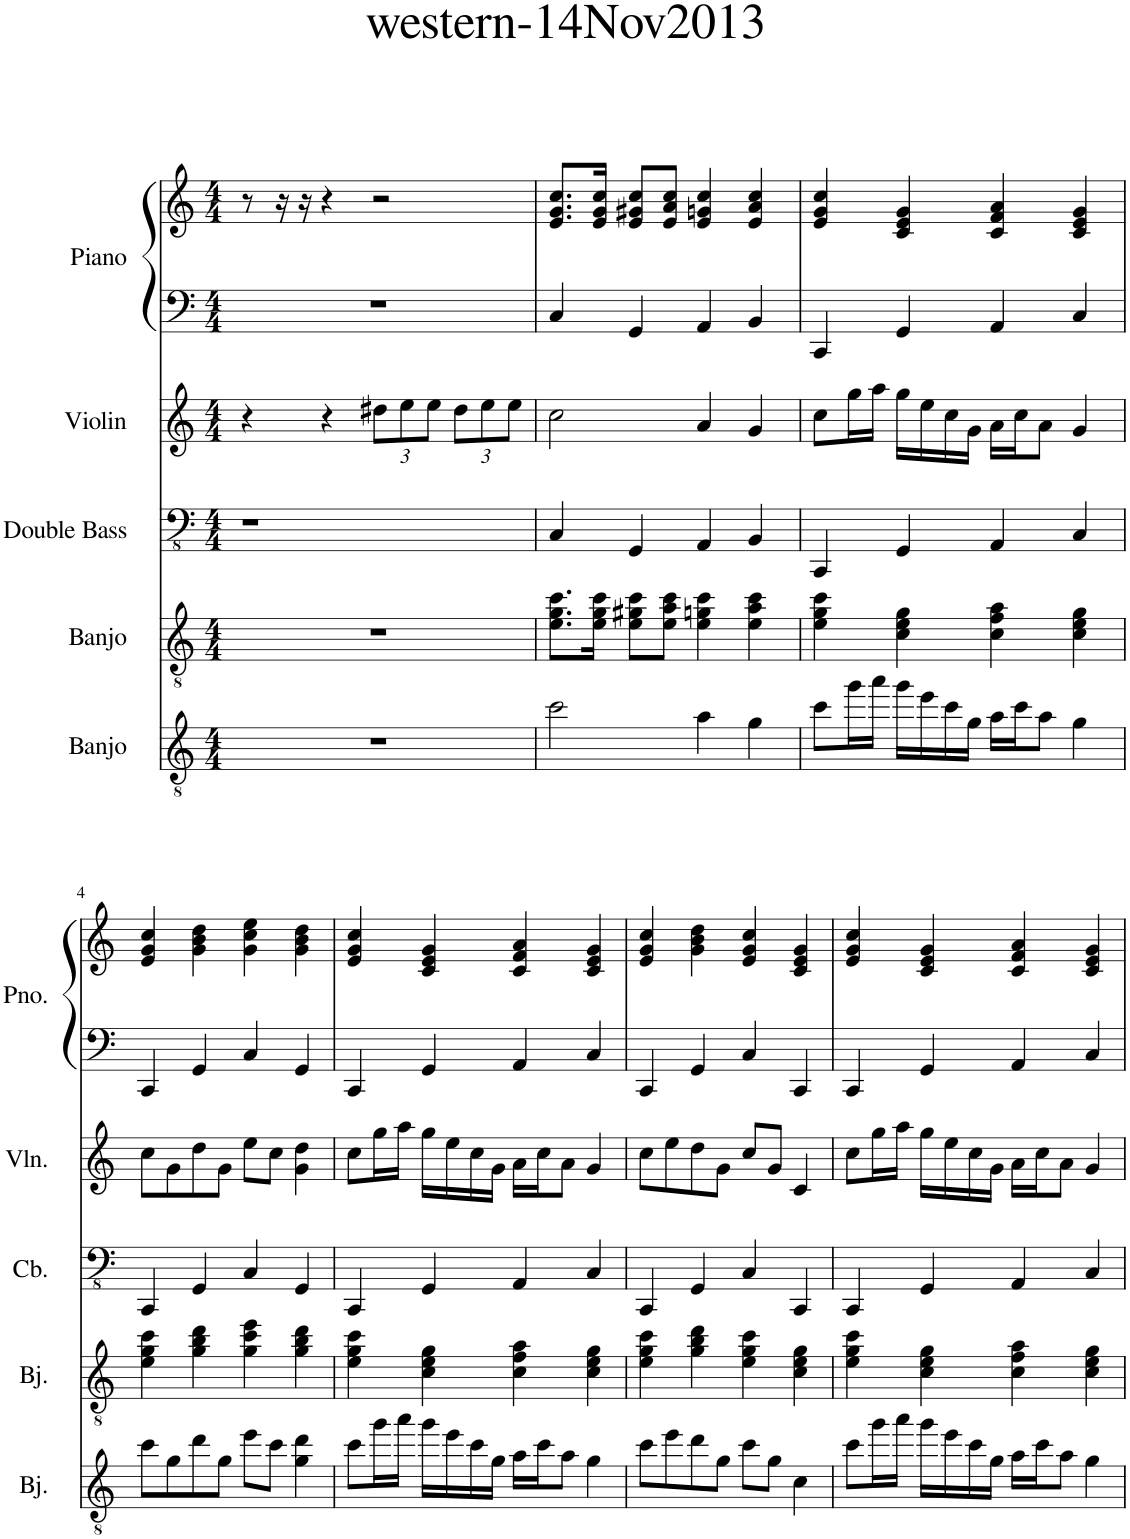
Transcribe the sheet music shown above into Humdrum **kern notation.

**kern	**kern	**kern	**kern	**kern	**kern
*part5	*part4	*part3	*part2	*part1	*part1
*staff6	*staff5	*staff4	*staff3	*staff2	*staff1
*I"Banjo	*I"Banjo	*I"Double Bass	*I"Violin	*I"Piano	*
*I'Bj.	*I'Bj.	*	*I'Vln.	*I'Pno.	*
*clefGv2	*clefGv2	*clefFv4	*clefG2	*clefF4	*clefG2
*Trd7c12	*Trd7c12	*	*	*	*
*k[]	*k[]	*k[]	*k[]	*k[]	*k[]
*M4/4	*M4/4	*M4/4	*M4/4	*M4/4	*M4/4
=1	=1	=1	=1	=1	=1
1r	1r	1r	4r	1r	8r
.	.	.	.	.	16r
.	.	.	.	.	16r
.	.	.	4r	.	4r
*	*	*	*Xbrackettup	*	*
.	.	.	12dd#X\L	.	2r
.	.	.	12ee\	.	.
.	.	.	12ee\J	.	.
.	.	.	12dd#\L	.	.
.	.	.	12ee\	.	.
.	.	.	12ee\J	.	.
=2	=2	=2	=2	=2	=2
2cc\	8.e\ 8.g\ 8.cc\L	4CC/	2cc\	4C/	8.e/ 8.g/ 8.cc/L
.	16e\ 16g\ 16cc\Jk	.	.	.	16e/ 16g/ 16cc/Jk
.	8e\ 8g#X\ 8cc\L	4GGG/	.	4GG/	8e/ 8g#X/ 8cc/L
.	8e\ 8a\ 8cc\J	.	.	.	8e/ 8a/ 8cc/J
4a\	4e\ 4gn\ 4cc\	4AAA/	4a/	4AA/	4e/ 4gn/ 4cc/
4g\	4e\ 4a\ 4cc\	4BBB/	4g/	4BB/	4e/ 4a/ 4cc/
=3	=3	=3	=3	=3	=3
8cc\L	4e\ 4g\ 4cc\	4CCC/	8cc\L	4CC/	4e/ 4g/ 4cc/
16gg\L	.	.	16gg\L	.	.
16aa\JJ	.	.	16aa\JJ	.	.
16gg\LL	4c\ 4e\ 4g\	4GGG/	16gg\LL	4GG/	4c/ 4e/ 4g/
16ee\	.	.	16ee\	.	.
16cc\	.	.	16cc\	.	.
16g\JJ	.	.	16g\JJ	.	.
16a\LL	4c\ 4f\ 4a\	4AAA/	16a\LL	4AA/	4c/ 4f/ 4a/
16cc\J	.	.	16cc\J	.	.
8a\J	.	.	8a\J	.	.
4g\	4c\ 4e\ 4g\	4CC/	4g/	4C/	4c/ 4e/ 4g/
!!LO:LB:g=z
=4	=4	=4	=4	=4	=4
8cc\L	4e\ 4g\ 4cc\	4CCC/	8cc\L	4CC/	4e/ 4g/ 4cc/
8g\	.	.	8g\	.	.
8dd\	4g\ 4b\ 4dd\	4GGG/	8dd\	4GG/	4g\ 4b\ 4dd\
8g\J	.	.	8g\J	.	.
8ee\L	4g\ 4cc\ 4ee\	4CC/	8ee\L	4C/	4g\ 4cc\ 4ee\
8cc\J	.	.	8cc\J	.	.
4g\ 4dd\	4g\ 4b\ 4dd\	4GGG/	4g\ 4dd\	4GG/	4g\ 4b\ 4dd\
=5	=5	=5	=5	=5	=5
8cc\L	4e\ 4g\ 4cc\	4CCC/	8cc\L	4CC/	4e/ 4g/ 4cc/
16gg\L	.	.	16gg\L	.	.
16aa\JJ	.	.	16aa\JJ	.	.
16gg\LL	4c\ 4e\ 4g\	4GGG/	16gg\LL	4GG/	4c/ 4e/ 4g/
16ee\	.	.	16ee\	.	.
16cc\	.	.	16cc\	.	.
16g\JJ	.	.	16g\JJ	.	.
16a\LL	4c\ 4f\ 4a\	4AAA/	16a\LL	4AA/	4c/ 4f/ 4a/
16cc\J	.	.	16cc\J	.	.
8a\J	.	.	8a\J	.	.
4g\	4c\ 4e\ 4g\	4CC/	4g/	4C/	4c/ 4e/ 4g/
=6	=6	=6	=6	=6	=6
8cc\L	4e\ 4g\ 4cc\	4CCC/	8cc\L	4CC/	4e/ 4g/ 4cc/
8ee\	.	.	8ee\	.	.
8dd\	4g\ 4b\ 4dd\	4GGG/	8dd\	4GG/	4g\ 4b\ 4dd\
8g\J	.	.	8g\J	.	.
8cc\L	4e\ 4g\ 4cc\	4CC/	8cc/L	4C/	4e/ 4g/ 4cc/
8g\J	.	.	8g/J	.	.
4c\	4c\ 4e\ 4g\	4CCC/	4c/	4CC/	4c/ 4e/ 4g/
=7	=7	=7	=7	=7	=7
8cc\L	4e\ 4g\ 4cc\	4CCC/	8cc\L	4CC/	4e/ 4g/ 4cc/
16gg\L	.	.	16gg\L	.	.
16aa\JJ	.	.	16aa\JJ	.	.
16gg\LL	4c\ 4e\ 4g\	4GGG/	16gg\LL	4GG/	4c/ 4e/ 4g/
16ee\	.	.	16ee\	.	.
16cc\	.	.	16cc\	.	.
16g\JJ	.	.	16g\JJ	.	.
16a\LL	4c\ 4f\ 4a\	4AAA/	16a\LL	4AA/	4c/ 4f/ 4a/
16cc\J	.	.	16cc\J	.	.
8a\J	.	.	8a\J	.	.
4g\	4c\ 4e\ 4g\	4CC/	4g/	4C/	4c/ 4e/ 4g/
=	=	=	=	=	=
*-	*-	*-	*-	*-	*-
